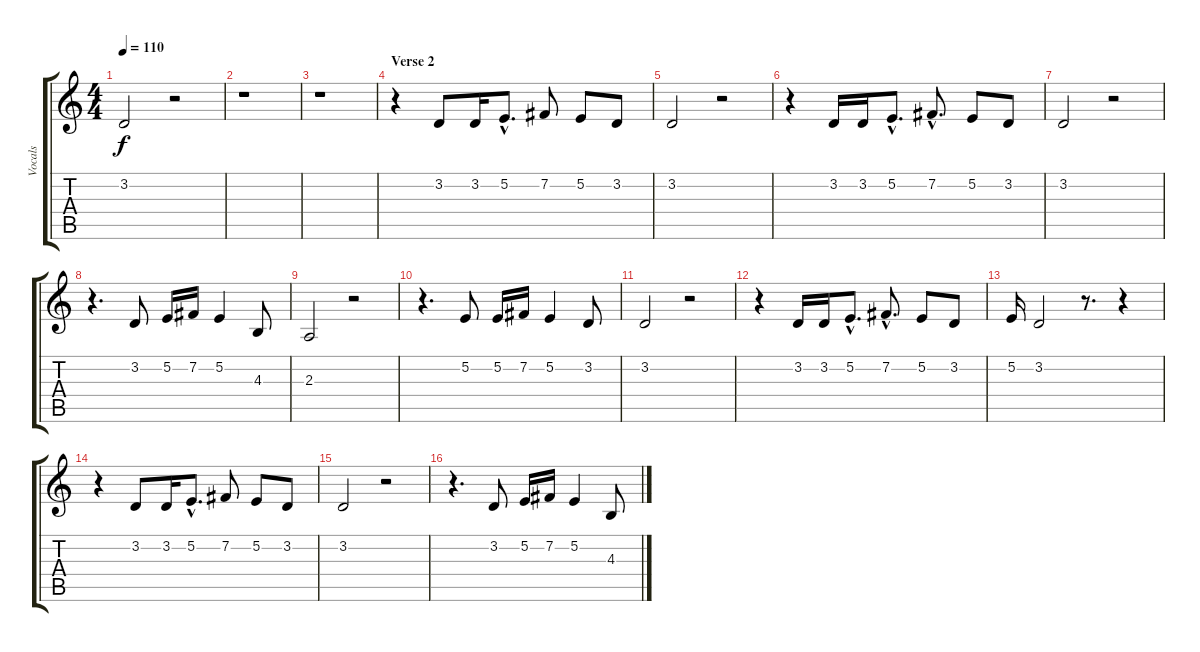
\track ("Vocals" "Vocals") {instrument tenorsax}
\staff {score tabs}
\tuning (E4 B3 G3 D3 A2 E2) {hide}
\ts (4 4)
\tempo 110
\clef g2
\ks c
3.2.2{dy f} r.2 |
r.1 |
r.1 |
\section ("" "Verse 2")
r.4 3.2.8 3.2.16 5.2{hac}.8{d} 7.2.8 5.2.8 3.2.8 |
3.2.2 r.2 |
r.4 3.2.16 3.2.16 5.2{hac}.8{d} 7.2{hac}.8{d} 5.2.8 3.2.8 |
3.2.2 r.2 |
r.4{d} 3.2.8 5.2.16 7.2.16 5.2.4 4.3.8 |
2.3.2 r.2 |
r.4{d} 5.2.8 5.2.16 7.2.16 5.2.4 3.2.8 |
3.2.2 r.2 |
r.4 3.2.16 3.2.16 5.2{hac}.8{d} 7.2{hac}.8{d} 5.2.8 3.2.8 |
5.2.16 3.2.2 r.8{d} r.4 |
r.4 3.2.8 3.2.16 5.2{hac}.8{d} 7.2.8 5.2.8 3.2.8 |
3.2.2 r.2 |
r.4{d} 3.2.8 5.2.16 7.2.16 5.2.4 4.3.8
